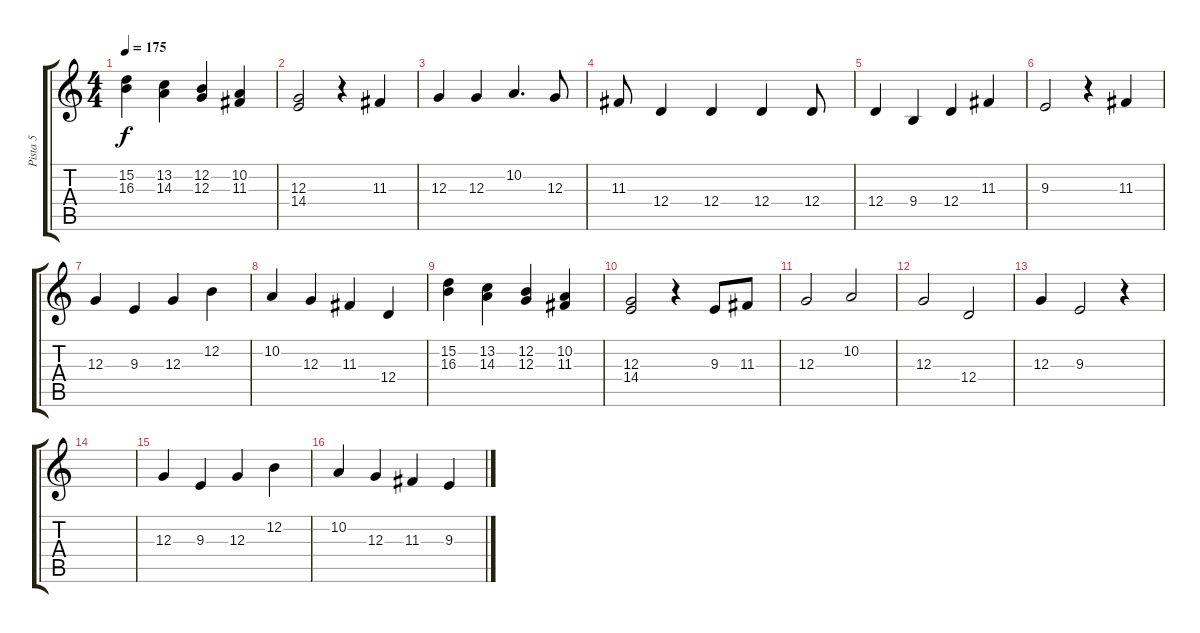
\track ("Pista 5" "Pista 5") {instrument lead6voice}
\staff {score tabs}
\tuning (E4 B3 G3 D3 A2 E2) {hide}
\ts (4 4)
\tempo 175
\clef g2
\ks c
(15.2 16.3).4{dy f} (13.2 14.3).4 (12.2 12.3).4 (10.2 11.3).4 |
(12.3 14.4).2 r.4 11.3.4 |
12.3.4 12.3.4 10.2.4{d} 12.3.8 |
11.3.8 12.4.4 12.4.4 12.4.4 12.4.8 |
12.4.4 9.4.4 12.4.4 11.3.4 |
9.3.2 r.4 11.3.4 |
12.3.4 9.3.4 12.3.4 12.2.4 |
10.2.4 12.3.4 11.3.4 12.4.4 |
(15.2 16.3).4 (13.2 14.3).4 (12.2 12.3).4 (10.2 11.3).4 |
(12.3 14.4).2 r.4 9.3.8 11.3.8 |
12.3.2 10.2.2 |
12.3.2 12.4.2 |
12.3.4 9.3.2 r.4 |
|
12.3.4 9.3.4 12.3.4 12.2.4 |
10.2.4 12.3.4 11.3.4 9.3.4
